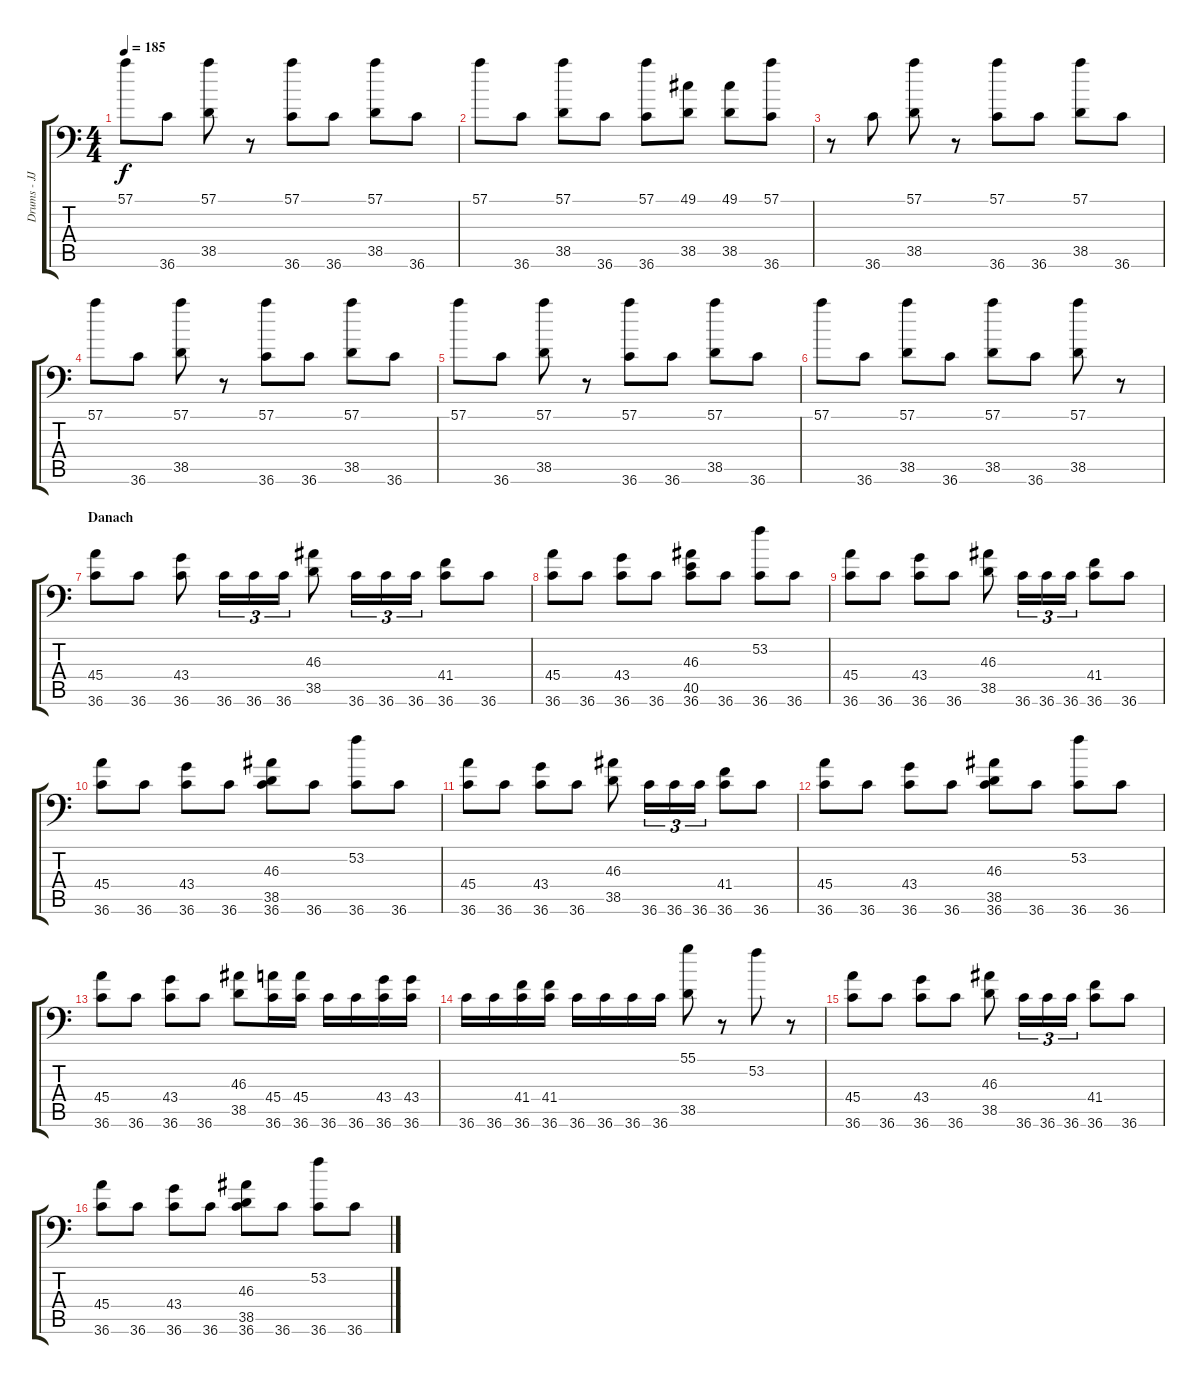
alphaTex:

\track ("Drums - JJ" "Drums - JJ") {instrument acousticgrandpiano}
\staff {score tabs}
\tuning (C-1 C-1 C-1 C-1 C-1 C-1) {hide}
\ts (4 4)
\tempo 185
\clef f4
\ks c
57.1.8{dy f} 36.6.8 (57.1 38.5).8 r.8 (57.1 36.6).8 36.6.8 (57.1 38.5).8 36.6.8 |
57.1.8 36.6.8 (57.1 38.5).8 36.6.8 (57.1 36.6).8 (49.1 38.5).8 (49.1 38.5).8 (57.1 36.6).8 |
r.8 36.6.8 (57.1 38.5).8 r.8 (57.1 36.6).8 36.6.8 (57.1 38.5).8 36.6.8 |
57.1.8 36.6.8 (57.1 38.5).8 r.8 (57.1 36.6).8 36.6.8 (57.1 38.5).8 36.6.8 |
57.1.8 36.6.8 (57.1 38.5).8 r.8 (57.1 36.6).8 36.6.8 (57.1 38.5).8 36.6.8 |
57.1.8 36.6.8 (57.1 38.5).8 36.6.8 (57.1 38.5).8 36.6.8 (57.1 38.5).8 r.8 |
\section ("" "Danach")
(45.4 36.6).8 36.6.8 (43.4 36.6).8 36.6.16{tu (3 2)} 36.6.16{tu (3 2)} 36.6.16{tu (3 2)} (46.3 38.5).8 36.6.16{tu (3 2)} 36.6.16{tu (3 2)} 36.6.16{tu (3 2)} (41.4 36.6).8 36.6.8 |
(45.4 36.6).8 36.6.8 (43.4 36.6).8 36.6.8 (46.3 40.5 36.6).8 36.6.8 (53.2 36.6).8 36.6.8 |
(45.4 36.6).8 36.6.8 (43.4 36.6).8 36.6.8 (46.3 38.5).8 36.6.16{tu (3 2)} 36.6.16{tu (3 2)} 36.6.16{tu (3 2)} (41.4 36.6).8 36.6.8 |
(45.4 36.6).8 36.6.8 (43.4 36.6).8 36.6.8 (46.3 38.5 36.6).8 36.6.8 (53.2 36.6).8 36.6.8 |
(45.4 36.6).8 36.6.8 (43.4 36.6).8 36.6.8 (46.3 38.5).8 36.6.16{tu (3 2)} 36.6.16{tu (3 2)} 36.6.16{tu (3 2)} (41.4 36.6).8 36.6.8 |
(45.4 36.6).8 36.6.8 (43.4 36.6).8 36.6.8 (46.3 38.5 36.6).8 36.6.8 (53.2 36.6).8 36.6.8 |
(45.4 36.6).8 36.6.8 (43.4 36.6).8 36.6.8 (46.3 38.5).8 (45.4 36.6).16 (45.4 36.6).16 36.6.16 36.6.16 (43.4 36.6).16 (43.4 36.6).16 |
36.6.16 36.6.16 (41.4 36.6).16 (41.4 36.6).16 36.6.16 36.6.16 36.6.16 36.6.16 (55.1 38.5).8 r.8 53.2.8 r.8 |
(45.4 36.6).8 36.6.8 (43.4 36.6).8 36.6.8 (46.3 38.5).8 36.6.16{tu (3 2)} 36.6.16{tu (3 2)} 36.6.16{tu (3 2)} (41.4 36.6).8 36.6.8 |
(45.4 36.6).8 36.6.8 (43.4 36.6).8 36.6.8 (46.3 38.5 36.6).8 36.6.8 (53.2 36.6).8 36.6.8
